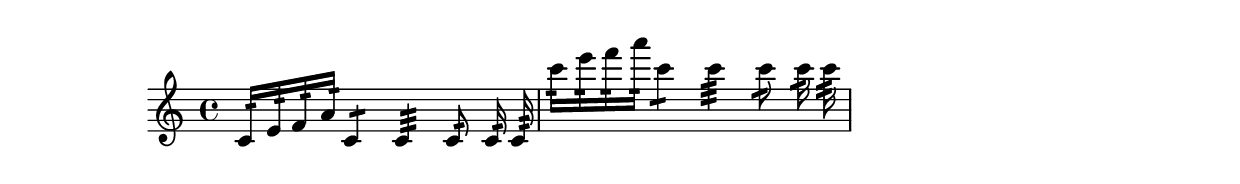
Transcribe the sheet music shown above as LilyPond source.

\header {
    texidoc = "Tremolos are positioned a fixed distance from the
    end of the beam. Tremolo flags are shortened and made rectangular
    on beamed notes or on stem-up notes with a flag. Tremolo flags are
    tilted extra on stem-down notes with a flag."
}

\version "2.11.51"
\layout {
    ragged-right = ##T
}

\relative c' {
  c16:32 e: f: a: c,4:8 c4:32 c8:16 \noBeam c16:32 \noBeam c16:64 |
  c''16:32 e: f: a: c,4:8 c4:32 c8:16 \noBeam c16:32 \noBeam c16:64 |
}
